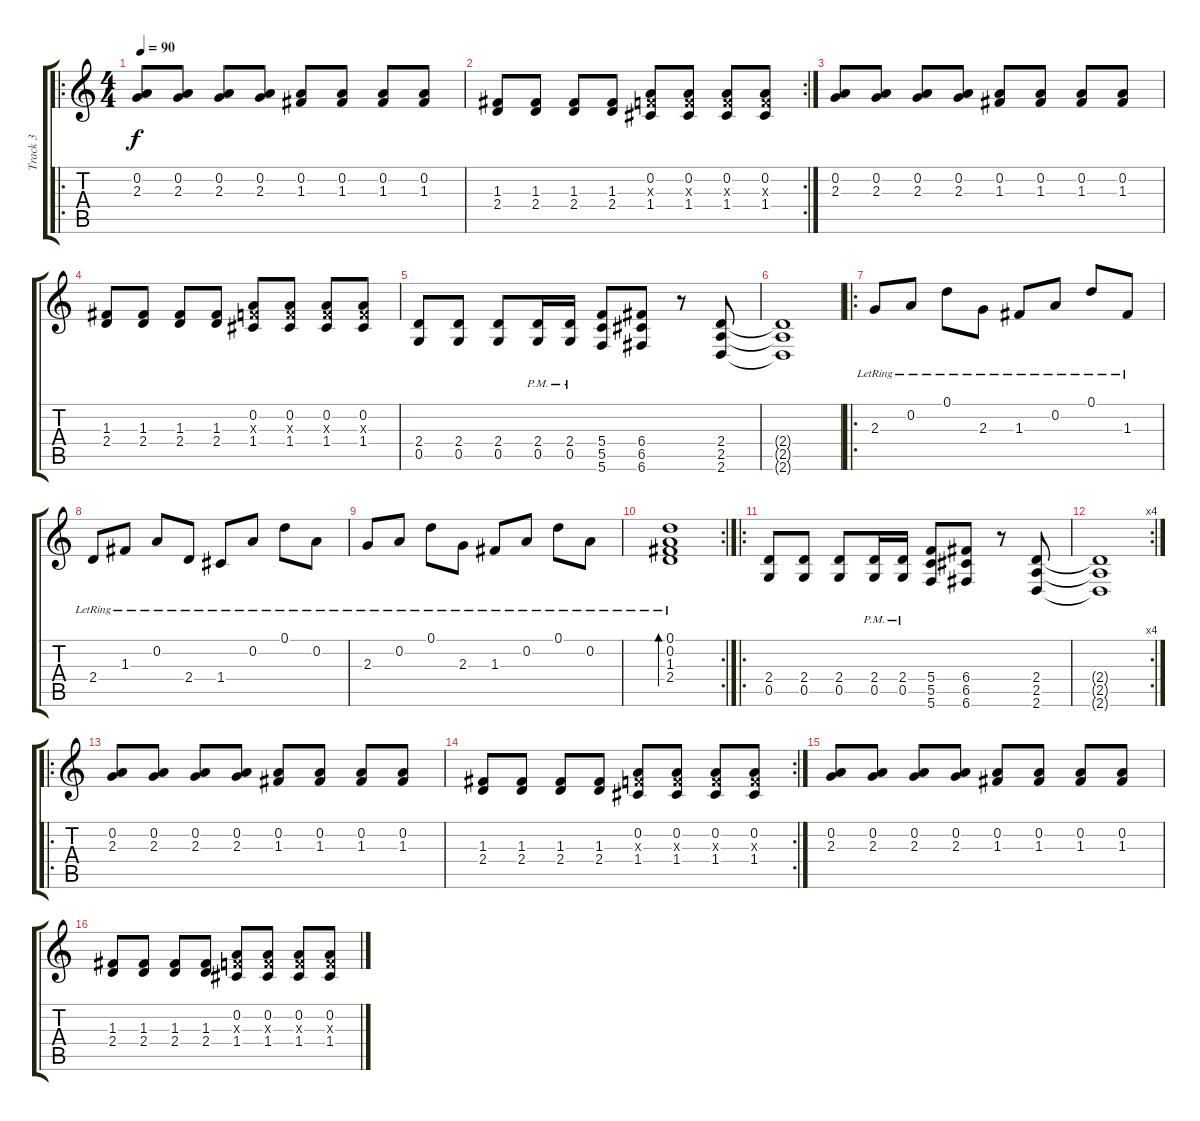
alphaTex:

\track ("Track 3" "Track 3") {instrument distortionguitar}
\staff {score tabs}
\tuning (D4 A3 F3 C3 G2 C2) {hide}
\ro
\ts (4 4)
\tempo 90
\clef g2
\ks c
(0.2 2.3).8{dy f} (0.2 2.3).8 (0.2 2.3).8 (0.2 2.3).8 (0.2 1.3).8 (0.2 1.3).8 (0.2 1.3).8 (0.2 1.3).8 |
\rc 2
(1.3 2.4).8 (1.3 2.4).8 (1.3 2.4).8 (1.3 2.4).8 (0.2 0.3{x} 1.4).8 (0.2 0.3{x} 1.4).8 (0.2 0.3{x} 1.4).8 (0.2 0.3{x} 1.4).8 |
(0.2 2.3).8 (0.2 2.3).8 (0.2 2.3).8 (0.2 2.3).8 (0.2 1.3).8 (0.2 1.3).8 (0.2 1.3).8 (0.2 1.3).8 |
(1.3 2.4).8 (1.3 2.4).8 (1.3 2.4).8 (1.3 2.4).8 (0.2 0.3{x} 1.4).8 (0.2 0.3{x} 1.4).8 (0.2 0.3{x} 1.4).8 (0.2 0.3{x} 1.4).8 |
(2.4 0.5).8 (2.4 0.5).8 (2.4 0.5).8 (2.4{pm} 0.5{pm}).16 (2.4{pm} 0.5{pm}).16 (5.4 5.5 5.6).8 (6.4 6.5 6.6).8 r.8 (2.4 2.5 2.6).8 |
(2.4{t} 2.5{t} 2.6{t}).1 |
\ro
2.3{lr}.8 0.2{lr}.8 0.1{lr}.8 2.3{lr}.8 1.3{lr}.8 0.2{lr}.8 0.1{lr}.8 1.3{lr}.8 |
2.4{lr}.8 1.3{lr}.8 0.2{lr}.8 2.4{lr}.8 1.4{lr}.8 0.2{lr}.8 0.1{lr}.8 0.2{lr}.8 |
2.3{lr}.8 0.2{lr}.8 0.1{lr}.8 2.3{lr}.8 1.3{lr}.8 0.2{lr}.8 0.1{lr}.8 0.2{lr}.8 |
\rc 2
(0.1{lr} 0.2{lr} 1.3{lr} 2.4{lr}).1{bd 120} |
\ro
(2.4 0.5).8 (2.4 0.5).8 (2.4 0.5).8 (2.4{pm} 0.5{pm}).16 (2.4{pm} 0.5{pm}).16 (5.4 5.5 5.6).8 (6.4 6.5 6.6).8 r.8 (2.4 2.5 2.6).8 |
\rc 4
(2.4{t} 2.5{t} 2.6{t}).1 |
\ro
(0.2 2.3).8 (0.2 2.3).8 (0.2 2.3).8 (0.2 2.3).8 (0.2 1.3).8 (0.2 1.3).8 (0.2 1.3).8 (0.2 1.3).8 |
\rc 2
(1.3 2.4).8 (1.3 2.4).8 (1.3 2.4).8 (1.3 2.4).8 (0.2 0.3{x} 1.4).8 (0.2 0.3{x} 1.4).8 (0.2 0.3{x} 1.4).8 (0.2 0.3{x} 1.4).8 |
(0.2 2.3).8 (0.2 2.3).8 (0.2 2.3).8 (0.2 2.3).8 (0.2 1.3).8 (0.2 1.3).8 (0.2 1.3).8 (0.2 1.3).8 |
(1.3 2.4).8 (1.3 2.4).8 (1.3 2.4).8 (1.3 2.4).8 (0.2 0.3{x} 1.4).8 (0.2 0.3{x} 1.4).8 (0.2 0.3{x} 1.4).8 (0.2 0.3{x} 1.4).8
